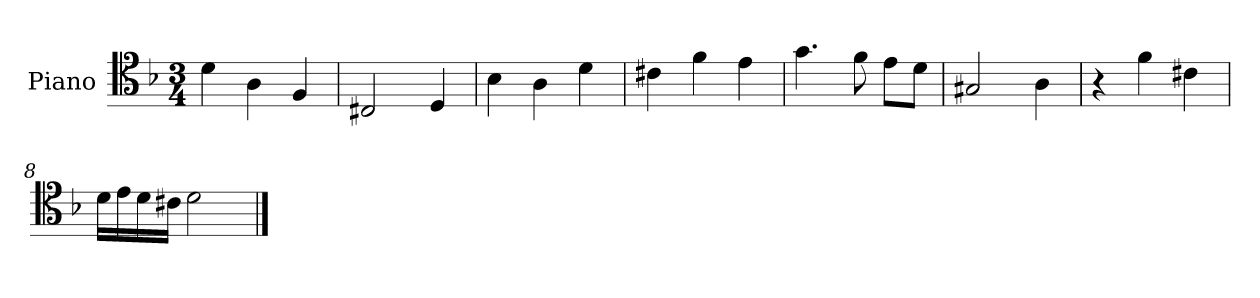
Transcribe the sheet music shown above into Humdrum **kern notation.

**kern
*part1
*staff1
*I"Piano
*I'Pno.
*clefC4
*k[b-]
*M3/4
=1
4d\
4A\
4F/
=2
2C#X/
4D/
=3
4B-\
4A\
4d\
=4
4c#X\
4f\
4e\
=5
4.g\
8f\
8e\L
8d\J
=6
2G#X/
4A\
=7
4r
4f\
4c#X\
=8
16d\LL
16e\
16d\
16c#X\JJ
2d\
==
*-
